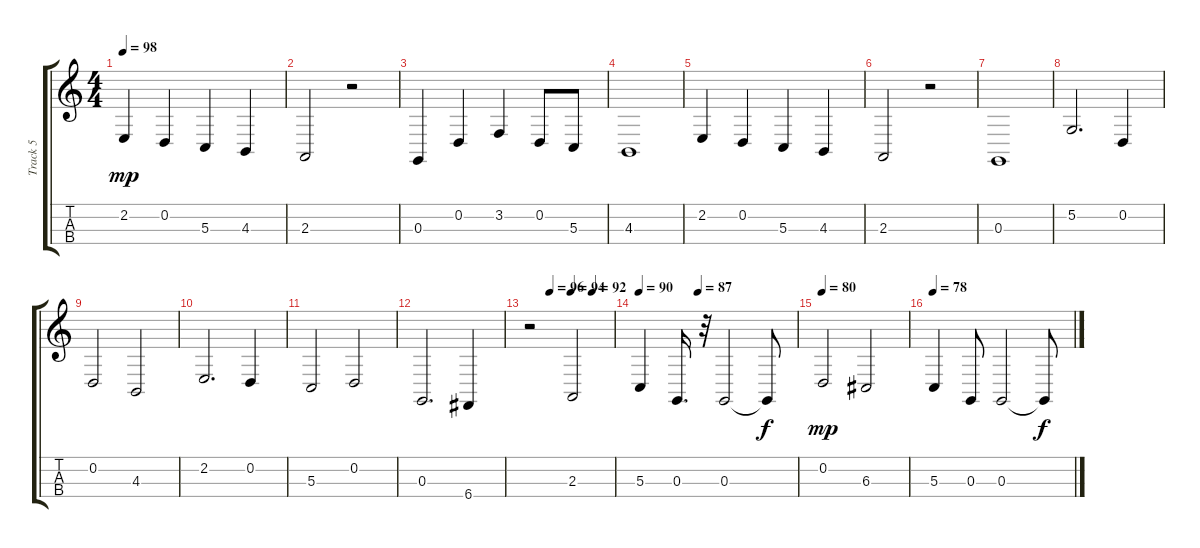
\track ("Track 5" "Track 5") {instrument cello}
\staff {score tabs}
\tuning (A3 D3 G2 C2) {hide}
\ts (4 4)
\tempo 98
\clef g2
\ks c
2.2.4{dy mp} 0.2.4 5.3.4 4.3.4 |
2.3.2 r.2 |
0.3.4 0.2.4 3.2.4 0.2.8 5.3.8 |
4.3.1 |
2.2.4 0.2.4 5.3.4 4.3.4 |
2.3.2 r.2 |
0.3.1 |
5.2.2{d} 0.2.4 |
0.2.2 4.3.2 |
2.2.2{d} 0.2.4 |
5.3.2 0.2.2 |
0.3.2{d} 6.4.4 |
\tempo (96 0.25)
\tempo (94 0.5)
\tempo (92 0.75)
r.2 2.3.2 |
\tempo 90
\tempo (87 0.375)
5.3.4 0.3.16{d} r.32 0.3.2 0.3{t}.8{dy f} |
\tempo 80
0.2.2{dy mp} 6.3.2 |
\tempo 78
5.3.4 0.3.8 0.3.2 0.3{t}.8{dy f}
